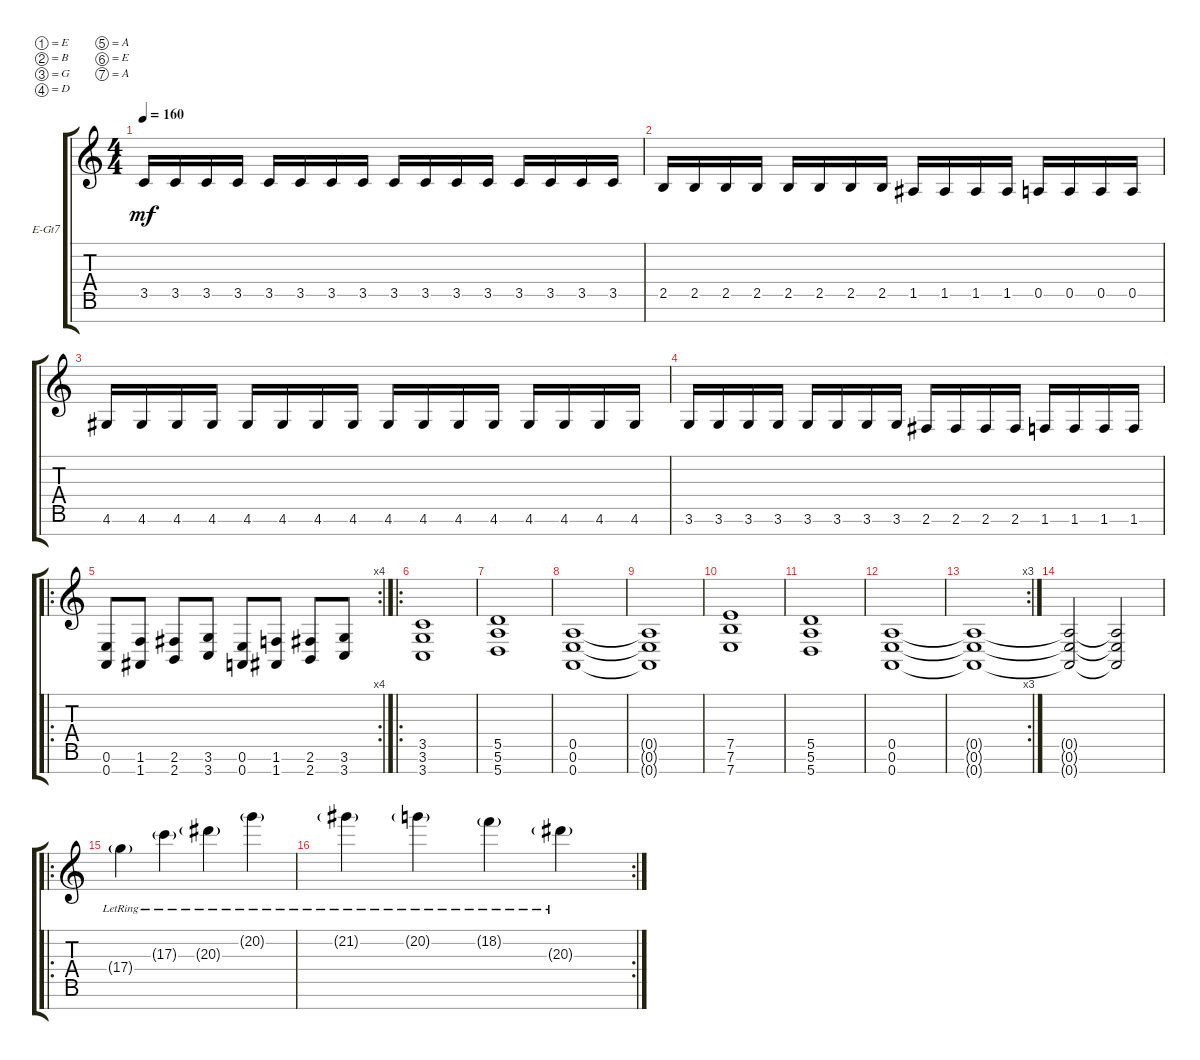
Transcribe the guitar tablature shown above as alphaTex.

\defaultSystemsLayout 4
\bracketExtendMode groupsimilarinstruments
\firstSystemTrackNameOrientation horizontal
\otherSystemsTrackNameOrientation horizontal
\track ("Electric Guitar" "E-Gt7") {instrument overdrivenguitar}
\staff {score tabs}
\tuning (E4 B3 G3 D3 A2 E2 A1)
\ts (4 4)
\tempo 160
\clef g2
\ks c
3.5.16{dy mf} 3.5.16 3.5.16 3.5.16 3.5.16 3.5.16 3.5.16 3.5.16 3.5.16 3.5.16 3.5.16 3.5.16 3.5.16 3.5.16 3.5.16 3.5.16 |
2.5.16 2.5.16 2.5.16 2.5.16 2.5.16 2.5.16 2.5.16 2.5.16 1.5.16 1.5.16 1.5.16 1.5.16 0.5.16 0.5.16 0.5.16 0.5.16 |
4.6.16 4.6.16 4.6.16 4.6.16 4.6.16 4.6.16 4.6.16 4.6.16 4.6.16 4.6.16 4.6.16 4.6.16 4.6.16 4.6.16 4.6.16 4.6.16 |
3.6.16 3.6.16 3.6.16 3.6.16 3.6.16 3.6.16 3.6.16 3.6.16 2.6.16 2.6.16 2.6.16 2.6.16 1.6.16 1.6.16 1.6.16 1.6.16 |
\ro
\rc 4
(0.7 0.6).8 (1.7 1.6).8 (2.7 2.6).8 (3.7 3.6).8 (0.7 0.6).8 (1.7 1.6).8 (2.7 2.6).8 (3.7 3.6).8 |
\ro
(3.5 3.6 3.7).1 |
(5.7 5.6 5.5).1 |
(0.5 0.6 0.7).1 |
(0.5{t} 0.6{t} 0.7{t}).1 |
(7.5 7.6 7.7).1 |
(5.7 5.6 5.5).1 |
(0.5 0.6 0.7).1 |
\rc 3
(0.7{t} 0.6{t} 0.5{t}).1 |
(0.7{t} 0.6{t} 0.5{t}).2 (0.5{t} 0.6{t} 0.7{t}).2 |
\ro
17.4{g lr}.4 17.3{g lr}.4 20.3{g lr}.4 20.2{g lr}.4 |
\rc 2
21.2{g lr}.4 20.2{g lr}.4 18.2{g lr}.4 20.3{g lr}.4
